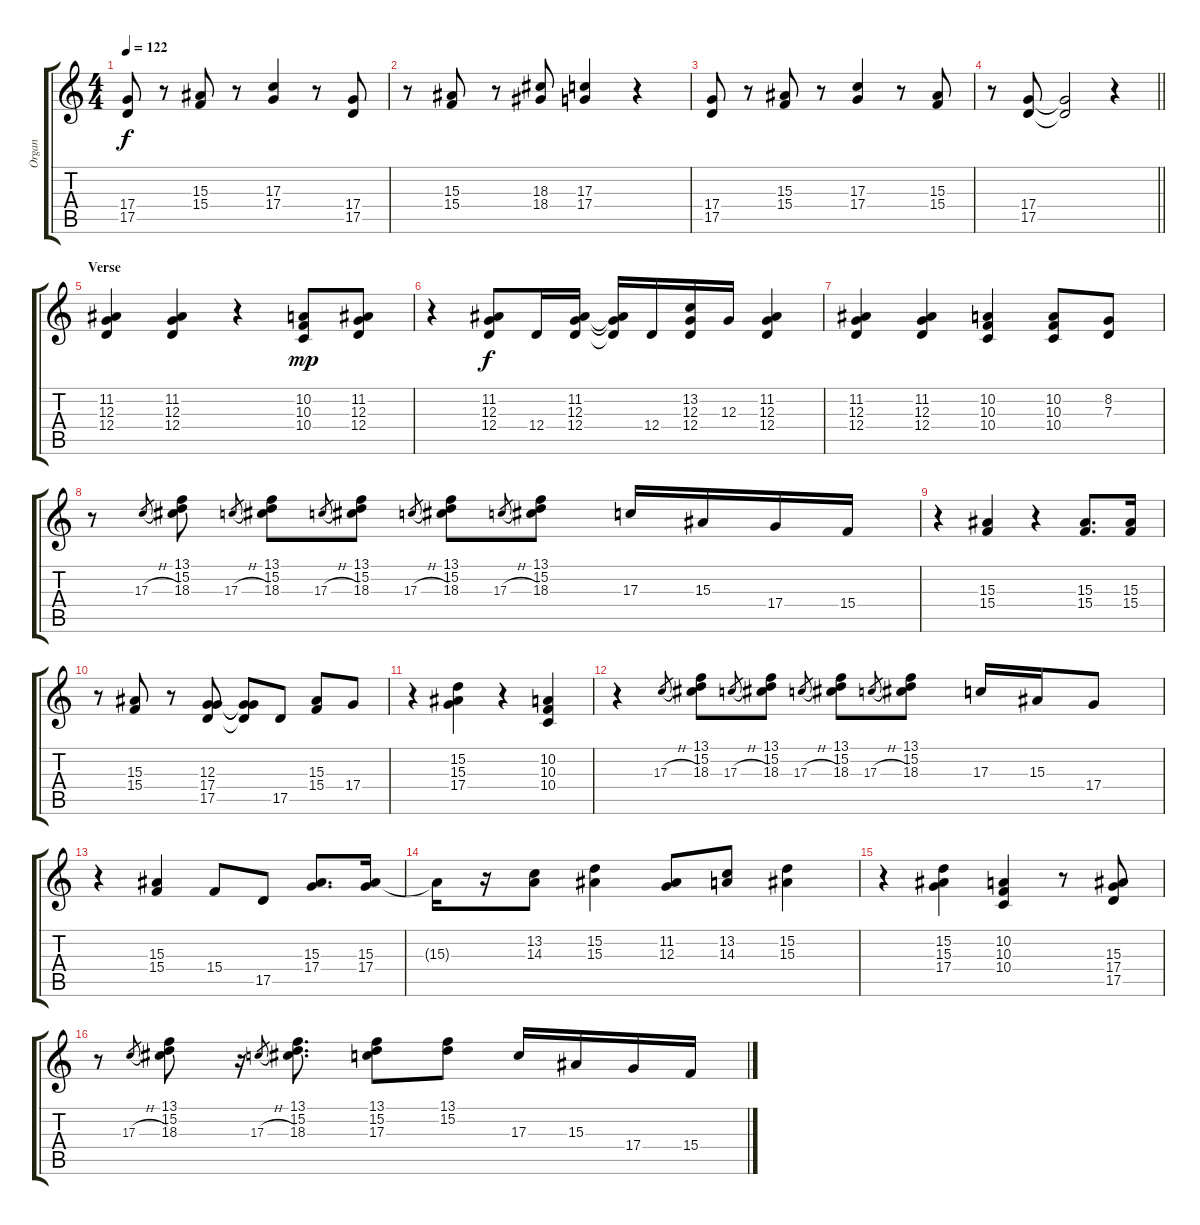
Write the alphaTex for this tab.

\track ("Organ" "Organ") {instrument rockorgan}
\staff {score tabs}
\tuning (E4 B3 G3 D3 A2 E2) {hide}
\ts (4 4)
\tempo 122
\clef g2
\ks c
(17.4 17.5).8{dy f} r.8 (15.3 15.4).8 r.8 (17.3 17.4).4 r.8 (17.4 17.5).8 |
r.8 (15.3 15.4).8 r.8 (18.3 18.4).8 (17.3 17.4).4 r.4 |
(17.4 17.5).8 r.8 (15.3 15.4).8 r.8 (17.3 17.4).4 r.8 (15.3 15.4).8 |
\barLineRight lightlight
r.8 (17.4 17.5).8 (17.4{t} 17.5{t}).2 r.4 |
\section ("" "Verse")
(11.2 12.3 12.4).4 (11.2 12.3 12.4).4 r.4 (10.2 10.3 10.4).8{dy mp} (11.2 12.3 12.4).8 |
r.4 (11.2 12.3 12.4).8{dy f} 12.4.16 (11.2 12.3 12.4).16 (11.2{t} 12.3{t} 12.4{t}).16 12.4.16 (13.2 12.3 12.4).16 12.3.16 (11.2 12.3 12.4).4 |
(11.2 12.3 12.4).4 (11.2 12.3 12.4).4 (10.2 10.3 10.4).4 (10.2 10.3 10.4).8 (8.2 7.3).8 |
r.8 17.3{h}.8{gr} (13.1 15.2 18.3).8 17.3{h}.8{gr} (13.1 15.2 18.3).8 17.3{h}.8{gr} (13.1 15.2 18.3).8 17.3{h}.8{gr} (13.1 15.2 18.3).8 17.3{h}.8{gr} (13.1 15.2 18.3).8 17.3.16 15.3.16 17.4.16 15.4.16 |
r.4 (15.3 15.4).4 r.4 (15.3 15.4).8{d} (15.3 15.4).16 |
r.8 (15.3 15.4).8 r.8 (12.3 17.4 17.5).8 (12.3{t} 17.4{t} 17.5{t}).8 17.5.8 (15.3 15.4).8 17.4.8 |
r.4 (15.2 15.3 17.4).4 r.4 (10.2 10.3 10.4).4 |
r.4 17.3{h}.8{gr} (13.1 15.2 18.3).8 17.3{h}.8{gr} (13.1 15.2 18.3).8 17.3{h}.8{gr} (13.1 15.2 18.3).8 17.3{h}.8{gr} (13.1 15.2 18.3).8 17.3.16 15.3.16 17.4.8 |
r.4 (15.3 15.4).4 15.4.8 17.5.8 (15.3 17.4).8{d} (15.3 17.4).16 |
15.3{t}.16 r.16 (13.2 14.3).8 (15.2 15.3).4 (11.2 12.3).8 (13.2 14.3).8 (15.2 15.3).4 |
r.4 (15.2 15.3 17.4).4 (10.2 10.3 10.4).4 r.8 (15.3 17.4 17.5).8 |
r.8 17.3{h}.8{gr} (13.1 15.2 18.3).8 r.16 17.3{h}.8{gr} (13.1 15.2 18.3).8{d} (13.1 15.2 17.3).8 (13.1 15.2).8 17.3.16 15.3.16 17.4.16 15.4.16
